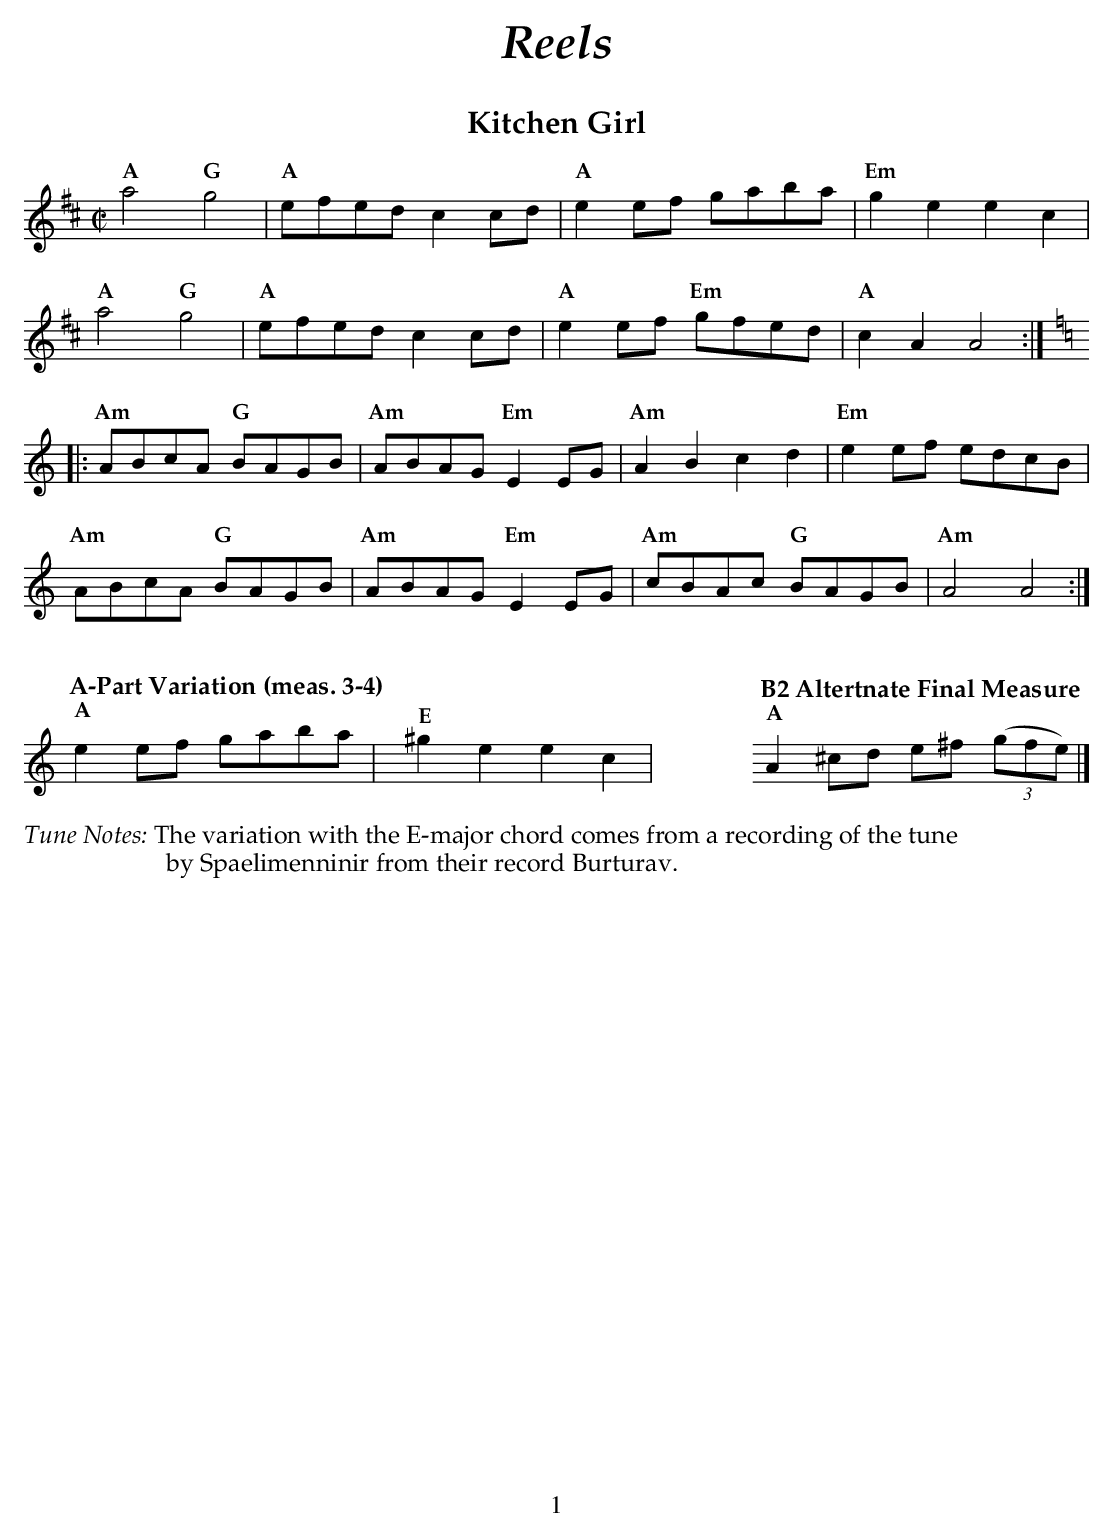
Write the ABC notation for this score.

X:1
T:Kitchen Girl
U:s = !slide!
U:t = !trill!
M:C|
L:1/8
K:Amix
   "A" a4 "G" g4 | "A"  efed   c2cd  |\
   "A" e2ef gaba | "Em" g2e2   e2c2  |
   "A" a4 "G" g4 | "A"  efed   c2cd  |\
   "A" e2ef "Em" gfed | "A" c2A2 A4 :|
K:Am
|: "Am" ABcA "G" BAGB  |  "Am" ABAG "Em" E2EG |\
   "Am" A2B2     c2d2 |  "Em" e2ef      edcB |
   "Am" ABcA "G" BAGB |  "Am" ABAG "Em" E2EG |\
   "Am" cBAc "G" BAGB | "Am" A4 A4 :|
%%vskip 20
"^A-Part Variation (meas. 3-4)""A" e2ef gaba | y"E" ^g2e2   e2c2  |\
 "^B2 Altertnate Final Measure""A" A2^cd e^f ((3gfe) |]
